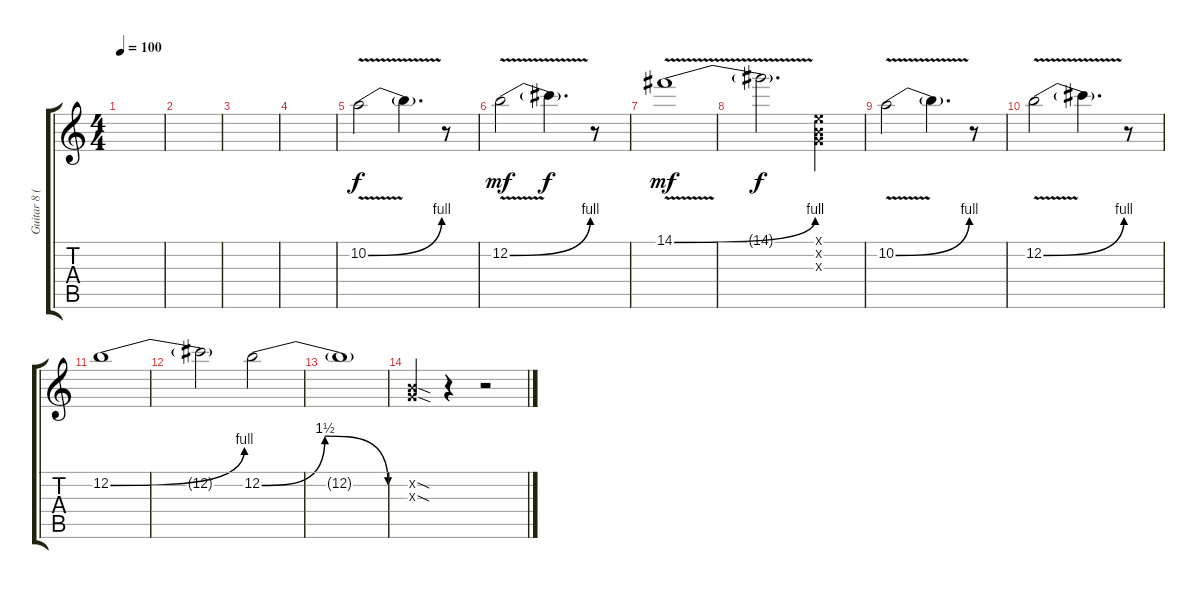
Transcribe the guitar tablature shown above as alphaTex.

\track ("Guitar 8 (Dist)" "Guitar 8 (") {instrument distortionguitar}
\staff {score tabs}
\tuning (E4 B3 G3 D3 A2 E2) {hide}
\ts (4 4)
\tempo 100
\clef g2
\ks c
|
|
|
|
10.2{be (bend 0 0 60 4) v}.2 10.2{t}.4{d dy f} r.8 |
12.2{be (bend 0 0 60 4) v}.2{dy mf} 12.2{t}.4{d dy f} r.8 |
14.1{be (bend 0 0 60 4) v}.1{dy mf} |
14.1{t}.2{d dy f} (0.1{x} 0.2{x} 0.3{x}).4 |
10.2{be (bend 0 0 60 4) v}.2 10.2{t}.4{d} r.8 |
12.2{be (bend 0 0 60 4) v}.2 12.2{t}.4{d} r.8 |
12.2{be (bend 0 0 60 4)}.1 |
12.2{t}.2 12.2{be (bendrelease 0 0 10 6 20 6 60 0)}.2 |
12.2{t}.1 |
(0.2{sod x} 0.3{sod x}).4 r.4 r.2
